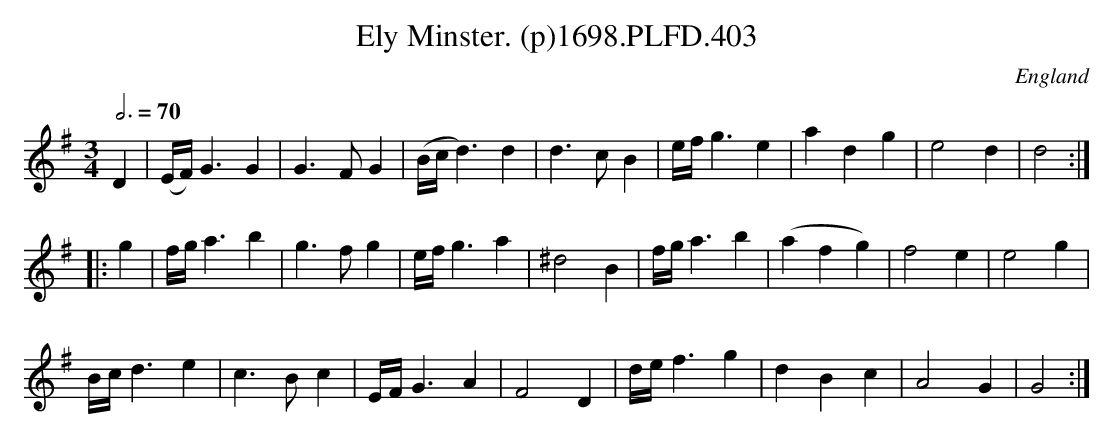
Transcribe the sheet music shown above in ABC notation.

X:1
T:Ely Minster. (p)1698.PLFD.403
M:3/4
L:1/8
Q:3/4=70
O:England
K:G
D2|(E/F/)G3G2|G3FG2|(B/c/d3)d2|d3cB2|e/f/g3e2|a2d2g2|e4d2|d4:|
|:g2|f/g/a3b2|g3fg2|e/f/g3a2|^d4B2|f/g/a3b2|(a2f2g2)|f4e2|e4g2|
B/c/d3e2|c3Bc2|E/F/G3A2|F4D2|d/e/f3g2|d2B2c2|A4G2|G4:|
